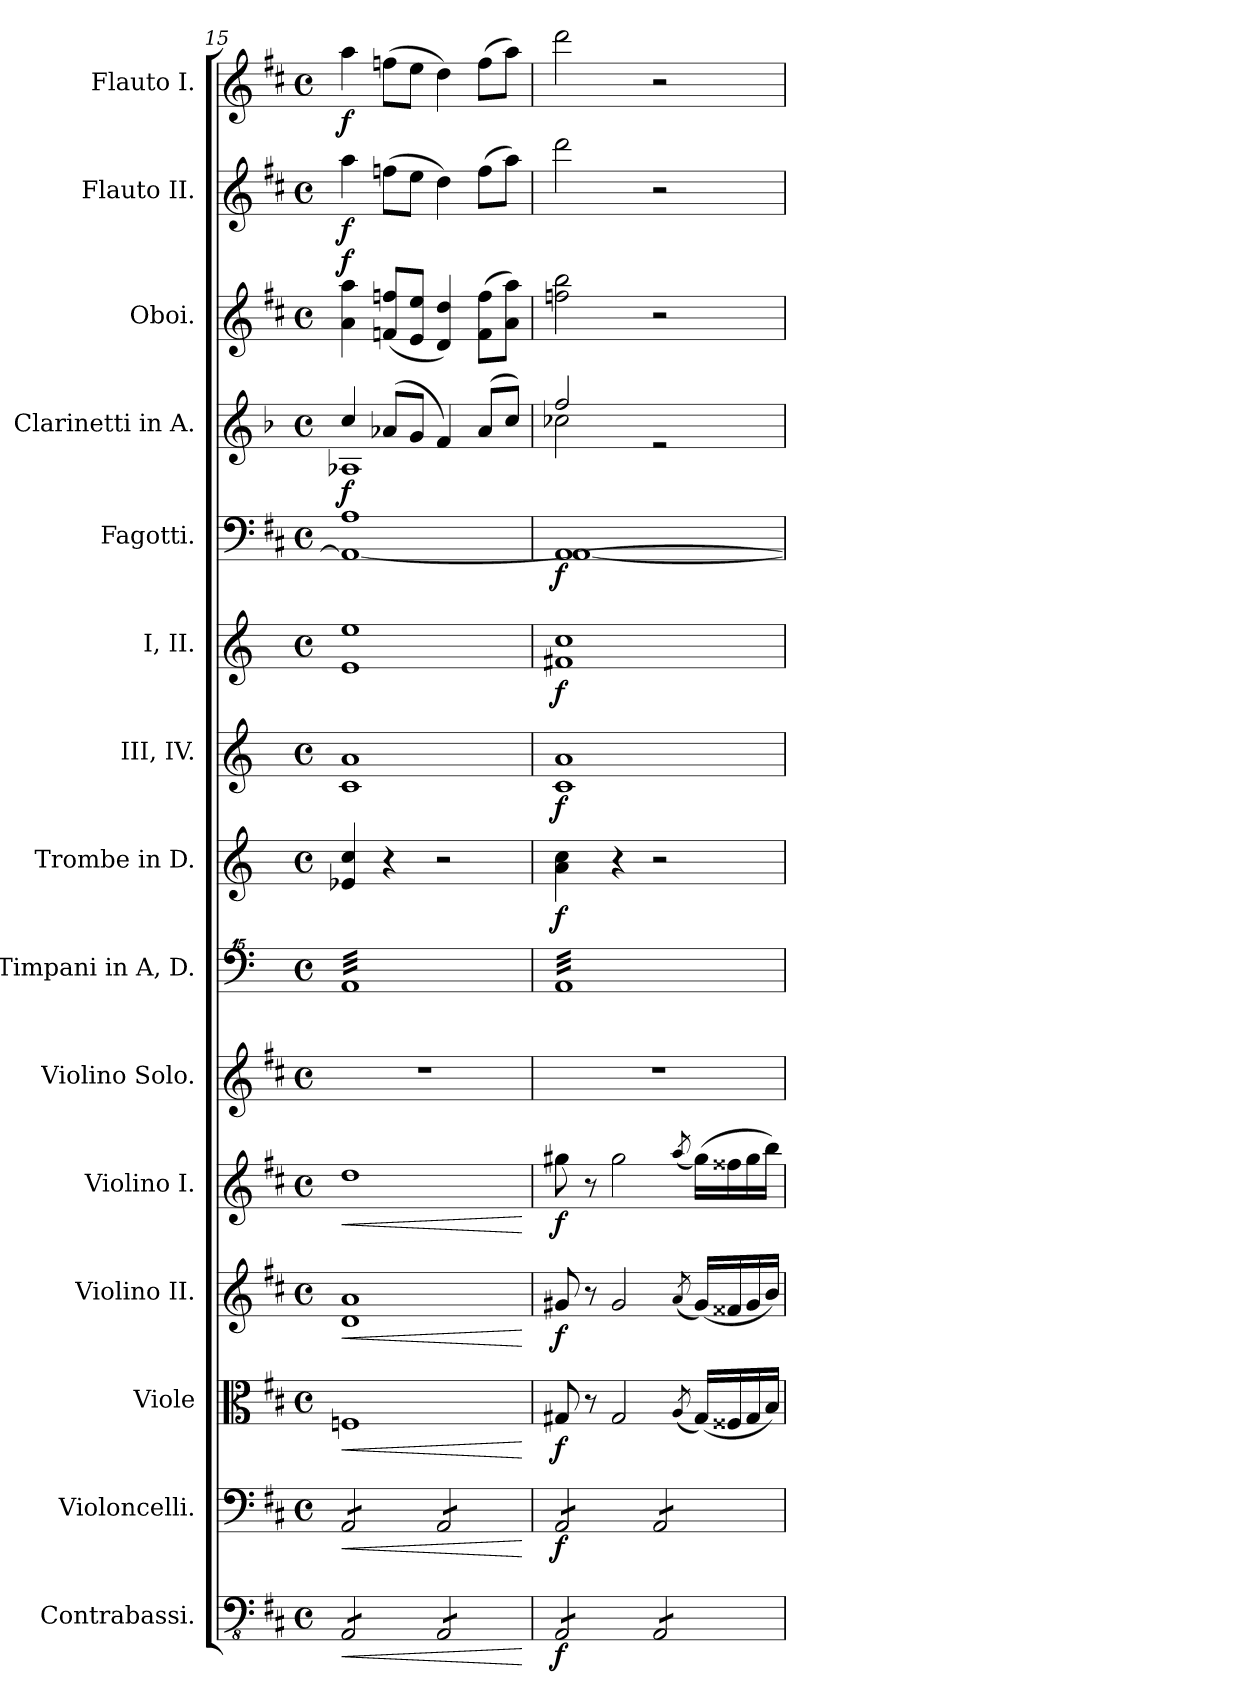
**kern	**dynam	**kern	**dynam	**kern	**dynam	**kern	**dynam	**kern	**dynam	**kern	**kern	**kern	**dynam	**kern	**dynam	**kern	**dynam	**kern	**dynam	**kern	**dynam	**kern	**dynam	**kern	**dynam	**kern	**dynam
*part15	*part15	*part14	*part14	*part13	*part13	*part12	*part12	*part11	*part11	*part10	*part9	*part8	*part8	*part7	*part7	*part6	*part6	*part5	*part5	*part4	*part4	*part3	*part3	*part2	*part2	*part1	*part1
*staff15	*staff15	*staff14	*staff14	*staff13	*staff13	*staff12	*staff12	*staff11	*staff11	*staff10	*staff9	*staff8	*staff8	*staff7	*staff7	*staff6	*staff6	*staff5	*staff5	*staff4	*staff4	*staff3	*staff3	*staff2	*staff2	*staff1	*staff1
*I"Contrabassi.	*	*I"Violoncelli.	*	*I"Viole	*	*I"Violino II.	*	*I"Violino I.	*	*I"Violino Solo.	*I"Timpani in A, D.	*I"Trombe in D.	*	*I"III, IV.	*	*I"I, II.	*	*I"Fagotti.	*	*I"Clarinetti in A.	*	*I"Oboi.	*	*I"Flauto II.	*	*I"Flauto I.	*
*I'Cbs.	*	*	*	*	*	*	*	*	*	*I'Vln.	*I'Timp.	*	*	*	*	*	*	*I'Fag.	*	*	*	*I'Ob.	*	*I'Fl.	*	*I'Fl.	*
*clefFv4	*	*clefF4	*	*clefC3	*	*clefG2	*	*clefG2	*	*clefG2	*clefF^^4	*clefG2	*	*clefG2	*	*clefG2	*	*clefF4	*	*clefG2	*	*clefG2	*	*clefG2	*	*clefG2	*
*	*	*	*	*	*	*	*	*	*	*	*ITrd7c12	*ITrd-1c-2	*	*ITrd4c7	*	*ITrd4c7	*	*	*	*ITrd2c3	*	*	*	*	*	*	*
*k[f#c#]	*	*k[f#c#]	*	*k[f#c#]	*	*k[f#c#]	*	*k[f#c#]	*	*k[f#c#]	*k[]	*k[f#c#]	*	*k[b-]	*	*k[b-]	*	*k[f#c#]	*	*k[f#c#]	*	*k[f#c#]	*	*k[f#c#]	*	*k[f#c#]	*
*M4/4	*	*M4/4	*	*M4/4	*	*M4/4	*	*M4/4	*	*M4/4	*M4/4	*M4/4	*	*M4/4	*	*M4/4	*	*M4/4	*	*M4/4	*	*M4/4	*	*M4/4	*	*M4/4	*
*met(c)	*	*met(c)	*	*met(c)	*	*met(c)	*	*met(c)	*	*met(c)	*met(c)	*met(c)	*	*met(c)	*	*met(c)	*	*met(c)	*	*met(c)	*	*met(c)	*	*met(c)	*	*met(c)	*
=15	=15	=15	=15	=15	=15	=15	=15	=15	=15	=15	=15	=15	=15	=15	=15	=15	=15	=15	=15	=15	=15	=15	=15	=15	=15	=15	=15
!	!LO:HP:b	!	!LO:HP:b	!	!LO:HP:b	!	!LO:HP:b	!	!LO:HP:b	!	!	!	!	!	!	!	!	!	!	!	!LO:DY:b	!	!LO:DY:a	!	!LO:DY:b	!	!LO:DY:b
*	*	*	*	*	*	*	*	*	*	*	*	*	*	*	*	*	*	*^	*	*^	*	*	*	*	*	*	*
*tremolo	*	*	*	*	*	*	*	*	*	*	*	*	*	*	*	*	*	*	*	*	*	*	*	*	*	*	*	*	*
*	*	*tremolo	*	*	*	*	*	*	*	*	*	*	*	*	*	*	*	*	*	*	*	*	*	*	*	*	*	*	*
*	*	*	*	*	*	*	*	*	*	*	*tremolo	*	*	*	*	*	*	*	*	*	*	*	*	*	*	*	*	*	*
8AAA/L	<	8AA/L	<	1Fn	<	1d 1a	<	1dd	<	1r	32ALLL	4fn/ 4dd/	.	1F 1d	.	1A 1a	.	1A	1AA_	.	4a/	1Fn	f	4a\ 4aa\	f	4aa\	f	4aa\	f
.	.	.	.	.	.	.	.	.	.	.	32A	.	.	.	.	.	.	.	.	.	.	.	.	.	.	.	.	.	.
.	.	.	.	.	.	.	.	.	.	.	32A	.	.	.	.	.	.	.	.	.	.	.	.	.	.	.	.	.	.
.	.	.	.	.	.	.	.	.	.	.	32A	.	.	.	.	.	.	.	.	.	.	.	.	.	.	.	.	.	.
8AAA/	.	8AA/	.	.	.	.	.	.	.	.	32A	.	.	.	.	.	.	.	.	.	.	.	.	.	.	.	.	.	.
.	.	.	.	.	.	.	.	.	.	.	32A	.	.	.	.	.	.	.	.	.	.	.	.	.	.	.	.	.	.
.	.	.	.	.	.	.	.	.	.	.	32A	.	.	.	.	.	.	.	.	.	.	.	.	.	.	.	.	.	.
.	.	.	.	.	.	.	.	.	.	.	32A	.	.	.	.	.	.	.	.	.	.	.	.	.	.	.	.	.	.
8AAA/	.	8AA/	.	.	.	.	.	.	.	.	32A	4r	.	.	.	.	.	.	.	.	(8fn/L	.	.	(8fn/ 8ffn/L	.	(8ffn\L	.	(8ffn\L	.
.	.	.	.	.	.	.	.	.	.	.	32A	.	.	.	.	.	.	.	.	.	.	.	.	.	.	.	.	.	.
.	.	.	.	.	.	.	.	.	.	.	32A	.	.	.	.	.	.	.	.	.	.	.	.	.	.	.	.	.	.
.	.	.	.	.	.	.	.	.	.	.	32A	.	.	.	.	.	.	.	.	.	.	.	.	.	.	.	.	.	.
8AAA/J	.	8AA/J	.	.	.	.	.	.	.	.	32A	.	.	.	.	.	.	.	.	.	8e/J	.	.	8e/ 8ee/J	.	8ee\J	.	8ee\J	.
.	.	.	.	.	.	.	.	.	.	.	32A	.	.	.	.	.	.	.	.	.	.	.	.	.	.	.	.	.	.
.	.	.	.	.	.	.	.	.	.	.	32A	.	.	.	.	.	.	.	.	.	.	.	.	.	.	.	.	.	.
.	.	.	.	.	.	.	.	.	.	.	32A	.	.	.	.	.	.	.	.	.	.	.	.	.	.	.	.	.	.
8AAA/L	.	8AA/L	.	.	.	.	.	.	.	.	32A	2r	.	.	.	.	.	.	.	.	4d/)	.	.	4d/ 4dd/)	.	4dd\)	.	4dd\)	.
.	.	.	.	.	.	.	.	.	.	.	32A	.	.	.	.	.	.	.	.	.	.	.	.	.	.	.	.	.	.
.	.	.	.	.	.	.	.	.	.	.	32A	.	.	.	.	.	.	.	.	.	.	.	.	.	.	.	.	.	.
.	.	.	.	.	.	.	.	.	.	.	32A	.	.	.	.	.	.	.	.	.	.	.	.	.	.	.	.	.	.
8AAA/	.	8AA/	.	.	.	.	.	.	.	.	32A	.	.	.	.	.	.	.	.	.	.	.	.	.	.	.	.	.	.
.	.	.	.	.	.	.	.	.	.	.	32A	.	.	.	.	.	.	.	.	.	.	.	.	.	.	.	.	.	.
.	.	.	.	.	.	.	.	.	.	.	32A	.	.	.	.	.	.	.	.	.	.	.	.	.	.	.	.	.	.
.	.	.	.	.	.	.	.	.	.	.	32A	.	.	.	.	.	.	.	.	.	.	.	.	.	.	.	.	.	.
8AAA/	.	8AA/	.	.	.	.	.	.	.	.	32A	.	.	.	.	.	.	.	.	.	(8f/L	.	.	(>8f\ 8ff\L	.	(8ff\L	.	(8ff\L	.
.	.	.	.	.	.	.	.	.	.	.	32A	.	.	.	.	.	.	.	.	.	.	.	.	.	.	.	.	.	.
.	.	.	.	.	.	.	.	.	.	.	32A	.	.	.	.	.	.	.	.	.	.	.	.	.	.	.	.	.	.
.	.	.	.	.	.	.	.	.	.	.	32A	.	.	.	.	.	.	.	.	.	.	.	.	.	.	.	.	.	.
8AAA/J	.	8AA/J	.	.	.	.	.	.	.	.	32A	.	.	.	.	.	.	.	.	.	8a/J)	.	.	8a\ 8aa\J)	.	8aa\J)	.	8aa\J)	.
.	.	.	.	.	.	.	.	.	.	.	32A	.	.	.	.	.	.	.	.	.	.	.	.	.	.	.	.	.	.
.	.	.	.	.	.	.	.	.	.	.	32A	.	.	.	.	.	.	.	.	.	.	.	.	.	.	.	.	.	.
.	.	.	.	.	.	.	.	.	.	.	32AJJJ	.	.	.	.	.	.	.	.	.	.	.	.	.	.	.	.	.	.
*	*	*	*	*	*	*	*	*	*	*	*	*	*	*	*	*	*	*v	*v	*	*	*	*	*	*	*	*	*	*
*	*	*	*	*	*	*	*	*	*	*	*	*	*	*	*	*	*	*	*	*v	*v	*	*	*	*	*	*	*
.	[	.	[	.	[	.	[	.	[	.	.	.	.	.	.	.	.	.	.	.	.	.	.	.	.	.	.
!!LO:PB:g=z
=16	=16	=16	=16	=16	=16	=16	=16	=16	=16	=16	=16	=16	=16	=16	=16	=16	=16	=16	=16	=16	=16	=16	=16	=16	=16	=16	=16
*	*	*	*	*	*	*	*	*	*	*	*	*	*	*	*	*	*	*^	*	*^	*	*	*	*	*	*	*
!	!LO:DY:b	!	!LO:DY:b	!	!LO:DY:b	!	!LO:DY:b	!	!LO:DY:b	!	!	!	!LO:DY:b	!	!LO:DY:b	!	!LO:DY:b	!	!	!LO:DY:b	!	!	!	!	!	!	!	!	!
8AAA/L	f	8AA/L	f	8G#X/	f	8g#X/	f	8gg#X\	f	1r	32ALLL	4b\ 4dd\	f	1F 1d	f	1Bn 1f	f	[1AA	1AA_	f	2a-X\	2dd/	.	2ffn\ 2bb\	.	2ddd\	.	2ddd\	.
.	.	.	.	.	.	.	.	.	.	.	32A	.	.	.	.	.	.	.	.	.	.	.	.	.	.	.	.	.	.
.	.	.	.	.	.	.	.	.	.	.	32A	.	.	.	.	.	.	.	.	.	.	.	.	.	.	.	.	.	.
.	.	.	.	.	.	.	.	.	.	.	32A	.	.	.	.	.	.	.	.	.	.	.	.	.	.	.	.	.	.
8AAA/	.	8AA/	.	8r	.	8r	.	8r	.	.	32A	.	.	.	.	.	.	.	.	.	.	.	.	.	.	.	.	.	.
.	.	.	.	.	.	.	.	.	.	.	32A	.	.	.	.	.	.	.	.	.	.	.	.	.	.	.	.	.	.
.	.	.	.	.	.	.	.	.	.	.	32A	.	.	.	.	.	.	.	.	.	.	.	.	.	.	.	.	.	.
.	.	.	.	.	.	.	.	.	.	.	32A	.	.	.	.	.	.	.	.	.	.	.	.	.	.	.	.	.	.
8AAA/	.	8AA/	.	2G#/	.	2g#/	.	2gg#\	.	.	32A	4r	.	.	.	.	.	.	.	.	.	.	.	.	.	.	.	.	.
.	.	.	.	.	.	.	.	.	.	.	32A	.	.	.	.	.	.	.	.	.	.	.	.	.	.	.	.	.	.
.	.	.	.	.	.	.	.	.	.	.	32A	.	.	.	.	.	.	.	.	.	.	.	.	.	.	.	.	.	.
.	.	.	.	.	.	.	.	.	.	.	32A	.	.	.	.	.	.	.	.	.	.	.	.	.	.	.	.	.	.
8AAA/J	.	8AA/J	.	.	.	.	.	.	.	.	32A	.	.	.	.	.	.	.	.	.	.	.	.	.	.	.	.	.	.
.	.	.	.	.	.	.	.	.	.	.	32A	.	.	.	.	.	.	.	.	.	.	.	.	.	.	.	.	.	.
.	.	.	.	.	.	.	.	.	.	.	32A	.	.	.	.	.	.	.	.	.	.	.	.	.	.	.	.	.	.
.	.	.	.	.	.	.	.	.	.	.	32A	.	.	.	.	.	.	.	.	.	.	.	.	.	.	.	.	.	.
8AAA/L	.	8AA/L	.	.	.	.	.	.	.	.	32A	2r	.	.	.	.	.	.	.	.	2re	2ryy	.	2r	.	2r	.	2r	.
.	.	.	.	.	.	.	.	.	.	.	32A	.	.	.	.	.	.	.	.	.	.	.	.	.	.	.	.	.	.
.	.	.	.	.	.	.	.	.	.	.	32A	.	.	.	.	.	.	.	.	.	.	.	.	.	.	.	.	.	.
.	.	.	.	.	.	.	.	.	.	.	32A	.	.	.	.	.	.	.	.	.	.	.	.	.	.	.	.	.	.
8AAA/	.	8AA/	.	.	.	.	.	.	.	.	32A	.	.	.	.	.	.	.	.	.	.	.	.	.	.	.	.	.	.
.	.	.	.	.	.	.	.	.	.	.	32A	.	.	.	.	.	.	.	.	.	.	.	.	.	.	.	.	.	.
.	.	.	.	.	.	.	.	.	.	.	32A	.	.	.	.	.	.	.	.	.	.	.	.	.	.	.	.	.	.
.	.	.	.	.	.	.	.	.	.	.	32A	.	.	.	.	.	.	.	.	.	.	.	.	.	.	.	.	.	.
.	.	.	.	(8qA/	.	(8qa/	.	(8qaa/	.	.	.	.	.	.	.	.	.	.	.	.	.	.	.	.	.	.	.	.	.
8AAA/	.	8AA/	.	(16G#/LL)	.	(16g#/LL)	.	(16gg#\LL)	.	.	32A	.	.	.	.	.	.	.	.	.	.	.	.	.	.	.	.	.	.
.	.	.	.	.	.	.	.	.	.	.	32A	.	.	.	.	.	.	.	.	.	.	.	.	.	.	.	.	.	.
.	.	.	.	16F##X/	.	16f##X/	.	16ff##X\	.	.	32A	.	.	.	.	.	.	.	.	.	.	.	.	.	.	.	.	.	.
.	.	.	.	.	.	.	.	.	.	.	32A	.	.	.	.	.	.	.	.	.	.	.	.	.	.	.	.	.	.
8AAA/J	.	8AA/J	.	16G#/	.	16g#/	.	16gg#\	.	.	32A	.	.	.	.	.	.	.	.	.	.	.	.	.	.	.	.	.	.
*	*	*Xtremolo	*	*	*	*	*	*	*	*	*	*	*	*	*	*	*	*	*	*	*	*	*	*	*	*	*	*	*
*Xtremolo	*	*	*	*	*	*	*	*	*	*	*	*	*	*	*	*	*	*	*	*	*	*	*	*	*	*	*	*	*
.	.	.	.	.	.	.	.	.	.	.	32A	.	.	.	.	.	.	.	.	.	.	.	.	.	.	.	.	.	.
.	.	.	.	16B/JJ)	.	16b/JJ)	.	16bb\JJ)	.	.	32A	.	.	.	.	.	.	.	.	.	.	.	.	.	.	.	.	.	.
.	.	.	.	.	.	.	.	.	.	.	32AJJJ	.	.	.	.	.	.	.	.	.	.	.	.	.	.	.	.	.	.
*	*	*	*	*	*	*	*	*	*	*	*Xtremolo	*	*	*	*	*	*	*	*	*	*	*	*	*	*	*	*	*	*
*	*	*	*	*	*	*	*	*	*	*	*	*	*	*	*	*	*	*v	*v	*	*	*	*	*	*	*	*	*	*
*	*	*	*	*	*	*	*	*	*	*	*	*	*	*	*	*	*	*	*	*v	*v	*	*	*	*	*	*	*
=	=	=	=	=	=	=	=	=	=	=	=	=	=	=	=	=	=	=	=	=	=	=	=	=	=	=	=
*-	*-	*-	*-	*-	*-	*-	*-	*-	*-	*-	*-	*-	*-	*-	*-	*-	*-	*-	*-	*-	*-	*-	*-	*-	*-	*-	*-
